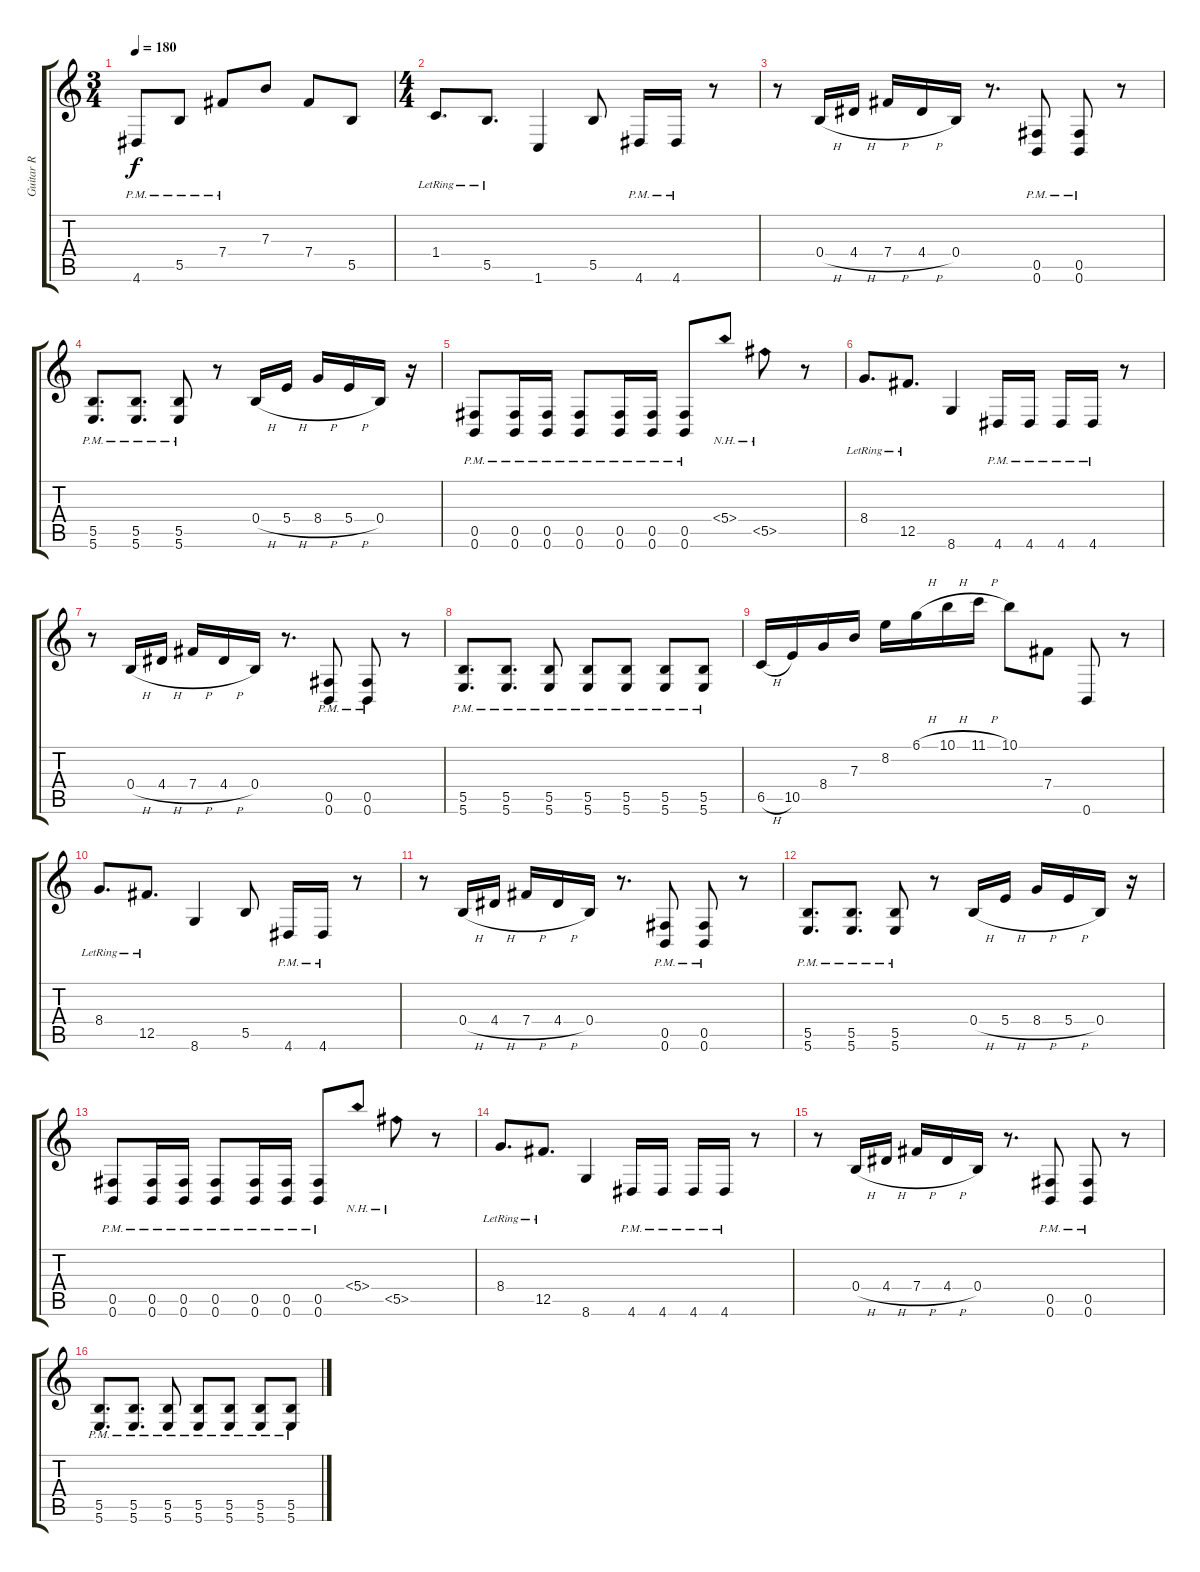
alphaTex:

\track ("Guitar R" "Guitar R") {instrument overdrivenguitar}
\staff {score tabs}
\tuning (Db4 Ab3 E3 B2 Gb2 B1) {hide}
\ts (3 4)
\tempo 180
\clef g2
\ks c
4.6{pm}.8{dy f} 5.5{pm}.8 7.4{pm}.8 7.3.8 7.4.8 5.5.8 |
\ts (4 4)
1.4{lr}.8{d} 5.5{lr}.8{d} 1.6.4 5.5.8 4.6{pm}.16 4.6{pm}.16 r.8 |
r.8 0.4{h}.16 4.4{h}.16 7.4{h}.16 4.4{h}.16 0.4.16 r.8{d} (0.5{pm} 0.6{pm}).8 (0.5{pm} 0.6{pm}).8 r.8 |
(5.5{pm} 5.6{pm}).8{d} (5.5{pm} 5.6{pm}).8{d} (5.5{pm} 5.6{pm}).8 r.8 0.4{h}.16 5.4{h}.16 8.4{h}.16 5.4{h}.16 0.4.16 r.16 |
(0.5{pm} 0.6{pm}).8 (0.5{pm} 0.6{pm}).16 (0.5{pm} 0.6{pm}).16 (0.5{pm} 0.6{pm}).8 (0.5{pm} 0.6{pm}).16 (0.5{pm} 0.6{pm}).16 (0.5{pm} 0.6{pm}).8 5.4{nh}.8 5.5{nh}.8 r.8 |
8.4{lr}.8{d} 12.5{lr}.8{d} 8.6.4 4.6{pm}.16 4.6{pm}.16 4.6{pm}.16 4.6{pm}.16 r.8 |
r.8 0.4{h}.16 4.4{h}.16 7.4{h}.16 4.4{h}.16 0.4.16 r.8{d} (0.5{pm} 0.6{pm}).8 (0.5{pm} 0.6{pm}).8 r.8 |
(5.5{pm} 5.6{pm}).8{d} (5.5{pm} 5.6{pm}).8{d} (5.5{pm} 5.6{pm}).8 (5.5{pm} 5.6{pm}).8 (5.5{pm} 5.6{pm}).8 (5.5{pm} 5.6{pm}).8 (5.5{pm} 5.6{pm}).8 |
6.5{h}.16 10.5.16 8.4.16 7.3.16 8.2.16 6.1{h}.16 10.1{h}.16 11.1{h}.16 10.1.8 7.4.8 0.6.8 r.8 |
8.4{lr}.8{d} 12.5{lr}.8{d} 8.6.4 5.5.8 4.6{pm}.16 4.6{pm}.16 r.8 |
r.8 0.4{h}.16 4.4{h}.16 7.4{h}.16 4.4{h}.16 0.4.16 r.8{d} (0.5{pm} 0.6{pm}).8 (0.5{pm} 0.6{pm}).8 r.8 |
(5.5{pm} 5.6{pm}).8{d} (5.5{pm} 5.6{pm}).8{d} (5.5{pm} 5.6{pm}).8 r.8 0.4{h}.16 5.4{h}.16 8.4{h}.16 5.4{h}.16 0.4.16 r.16 |
(0.5{pm} 0.6{pm}).8 (0.5{pm} 0.6{pm}).16 (0.5{pm} 0.6{pm}).16 (0.5{pm} 0.6{pm}).8 (0.5{pm} 0.6{pm}).16 (0.5{pm} 0.6{pm}).16 (0.5{pm} 0.6{pm}).8 5.4{nh}.8 5.5{nh}.8 r.8 |
8.4{lr}.8{d} 12.5{lr}.8{d} 8.6.4 4.6{pm}.16 4.6{pm}.16 4.6{pm}.16 4.6{pm}.16 r.8 |
r.8 0.4{h}.16 4.4{h}.16 7.4{h}.16 4.4{h}.16 0.4.16 r.8{d} (0.5{pm} 0.6{pm}).8 (0.5{pm} 0.6{pm}).8 r.8 |
(5.5{pm} 5.6{pm}).8{d} (5.5{pm} 5.6{pm}).8{d} (5.5{pm} 5.6{pm}).8 (5.5{pm} 5.6{pm}).8 (5.5{pm} 5.6{pm}).8 (5.5{pm} 5.6{pm}).8 (5.5{pm} 5.6{pm}).8
